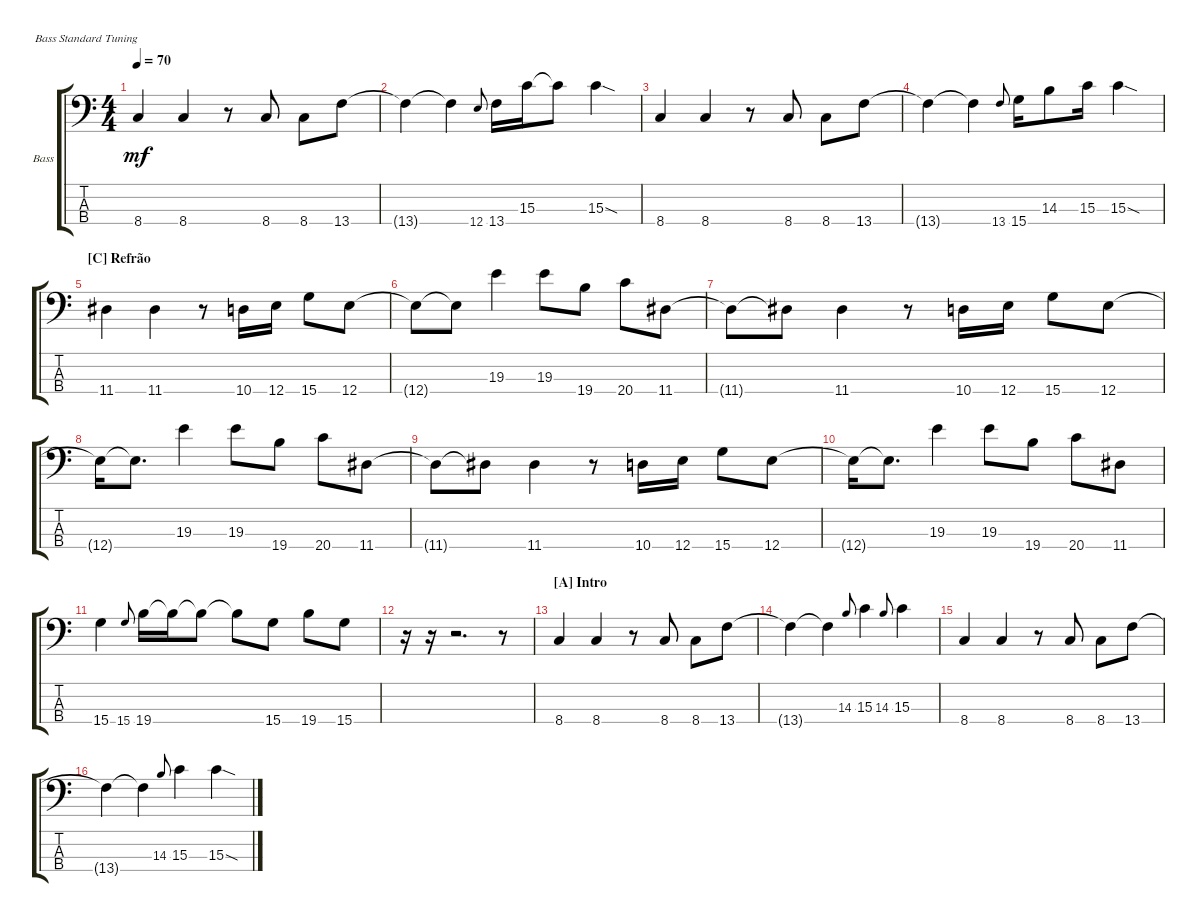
\defaultSystemsLayout 4
\bracketExtendMode groupsimilarinstruments
\firstSystemTrackNameOrientation horizontal
\otherSystemsTrackNameOrientation horizontal
\track ("Bass" "Bass") {multiBarRest instrument electricbassfinger}
\staff {score tabs}
\tuning (G2 D2 A1 E1)
\ts (4 4)
\tempo 70
\clef f4
\ks c
8.4.4{dy mf} 8.4.4 r.8 8.4.8 8.4.8 13.4.8 |
13.4{t}.4 13.4{t}.4 12.4.8{gr onbeat} 13.4.16 15.3.16 15.3{t}.8 15.3{sod}.4 |
8.4.4 8.4.4 r.8 8.4.8 8.4.8 13.4.8 |
13.4{t}.4 13.4{t}.4 13.4.8{gr onbeat} 15.4.16 14.3.8 15.3.16 15.3{sod}.4 |
\section ("C" "Refrão")
11.4.4 11.4.4 r.8 10.4.16 12.4.16 15.4.8 12.4.8 |
12.4{t}.8 12.4{t}.8 19.3.4 19.3.8 19.4.8 20.4.8 11.4.8 |
11.4{t}.8 11.4{t}.8 11.4.4 r.8 10.4.16 12.4.16 15.4.8 12.4.8 |
12.4{t}.16 12.4{t}.8{d} 19.3.4 19.3.8 19.4.8 20.4.8 11.4.8 |
11.4{t}.8 11.4{t}.8 11.4.4 r.8 10.4.16 12.4.16 15.4.8 12.4.8 |
12.4{t}.16 12.4{t}.8{d} 19.3.4 19.3.8 19.4.8 20.4.8 11.4.8 |
15.4.4 15.4.8{gr onbeat} 19.4.16 19.4{t}.16 19.4{t}.8 19.4{t}.8 15.4.8 19.4.8 15.4.8 |
r.16 r.16 r.2{d} r.8 |
\section ("A" "Intro")
8.4.4 8.4.4 r.8 8.4.8 8.4.8 13.4.8 |
13.4{t}.4 13.4{t}.4 14.3.8{gr onbeat} 15.3.4 14.3.8{gr onbeat} 15.3.4 |
8.4.4 8.4.4 r.8 8.4.8 8.4.8 13.4.8 |
13.4{t}.4 13.4{t}.4 14.3.8{gr onbeat} 15.3.4 15.3{sod}.4
